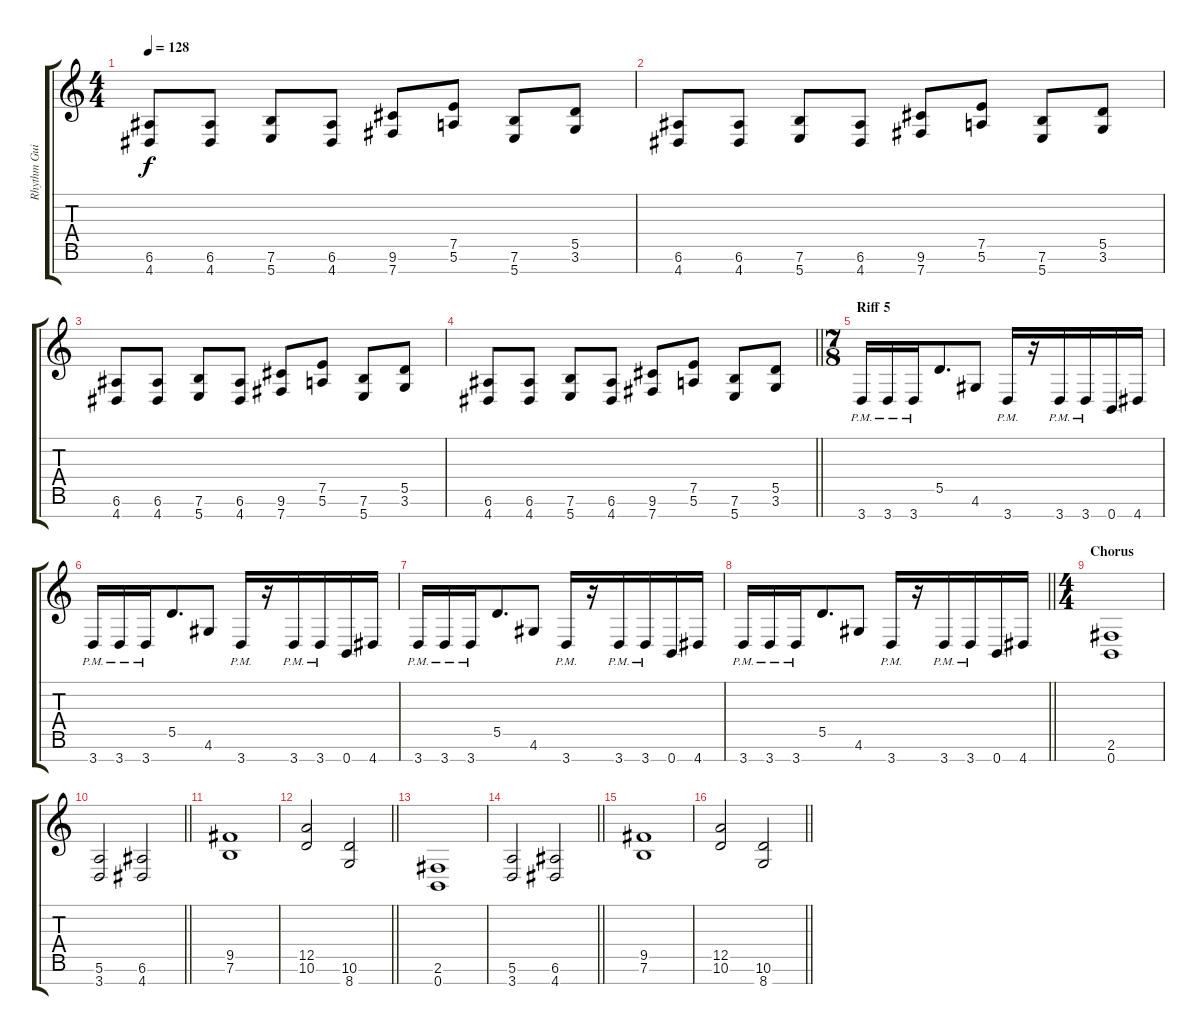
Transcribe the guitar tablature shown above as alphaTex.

\track ("Rhythm Guitar 1" "Rhythm Gui") {instrument distortionguitar}
\staff {score tabs}
\tuning (E4 B3 G3 D3 A2 E2 B1) {hide}
\ts (4 4)
\tempo 128
\clef g2
\ks c
(6.6 4.7).8{dy f} (6.6 4.7).8 (7.6 5.7).8 (6.6 4.7).8 (9.6 7.7).8 (7.5 5.6).8 (7.6 5.7).8 (5.5 3.6).8 |
(6.6 4.7).8 (6.6 4.7).8 (7.6 5.7).8 (6.6 4.7).8 (9.6 7.7).8 (7.5 5.6).8 (7.6 5.7).8 (5.5 3.6).8 |
(6.6 4.7).8 (6.6 4.7).8 (7.6 5.7).8 (6.6 4.7).8 (9.6 7.7).8 (7.5 5.6).8 (7.6 5.7).8 (5.5 3.6).8 |
\barLineRight lightlight
(6.6 4.7).8 (6.6 4.7).8 (7.6 5.7).8 (6.6 4.7).8 (9.6 7.7).8 (7.5 5.6).8 (7.6 5.7).8 (5.5 3.6).8 |
\ts (7 8)
\section ("" "Riff 5")
3.7{pm}.16 3.7{pm}.16 3.7{pm}.16 5.5.8{d} 4.6.8 3.7{pm}.16 r.16 3.7{pm}.16 3.7{pm}.16 0.7.16 4.7.16 |
3.7{pm}.16 3.7{pm}.16 3.7{pm}.16 5.5.8{d} 4.6.8 3.7{pm}.16 r.16 3.7{pm}.16 3.7{pm}.16 0.7.16 4.7.16 |
3.7{pm}.16 3.7{pm}.16 3.7{pm}.16 5.5.8{d} 4.6.8 3.7{pm}.16 r.16 3.7{pm}.16 3.7{pm}.16 0.7.16 4.7.16 |
\barLineRight lightlight
3.7{pm}.16 3.7{pm}.16 3.7{pm}.16 5.5.8{d} 4.6.8 3.7{pm}.16 r.16 3.7{pm}.16 3.7{pm}.16 0.7.16 4.7.16 |
\ts (4 4)
\section ("" "Chorus")
(2.6 0.7).1 |
\barLineRight lightlight
(5.6 3.7).2 (6.6 4.7).2 |
(9.5 7.6).1 |
\barLineRight lightlight
(12.5 10.6).2 (10.6 8.7).2 |
(2.6 0.7).1 |
\barLineRight lightlight
(5.6 3.7).2 (6.6 4.7).2 |
(9.5 7.6).1 |
\barLineRight lightlight
(12.5 10.6).2 (10.6 8.7).2
